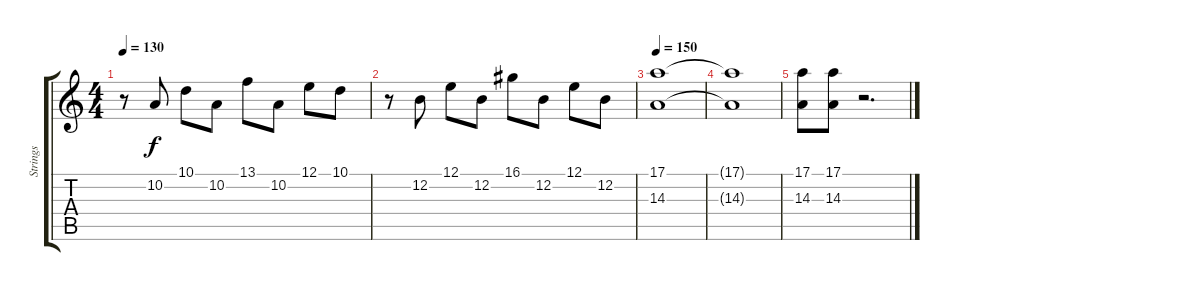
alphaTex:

\track ("Strings" "Strings") {instrument stringensemble1}
\staff {score tabs}
\tuning (E4 B3 G3 D3 A2 E2) {hide}
\ts (4 4)
\tempo 130
\clef g2
\ks c
r.8{dy f} 10.2.8 10.1.8 10.2.8 13.1.8 10.2.8 12.1.8 10.1.8 |
r.8 12.2.8 12.1.8 12.2.8 16.1.8 12.2.8 12.1.8 12.2.8 |
\tempo 150
(17.1 14.3).1 |
(17.1{t} 14.3{t}).1 |
(17.1 14.3).8 (17.1 14.3).8 r.2{d}
